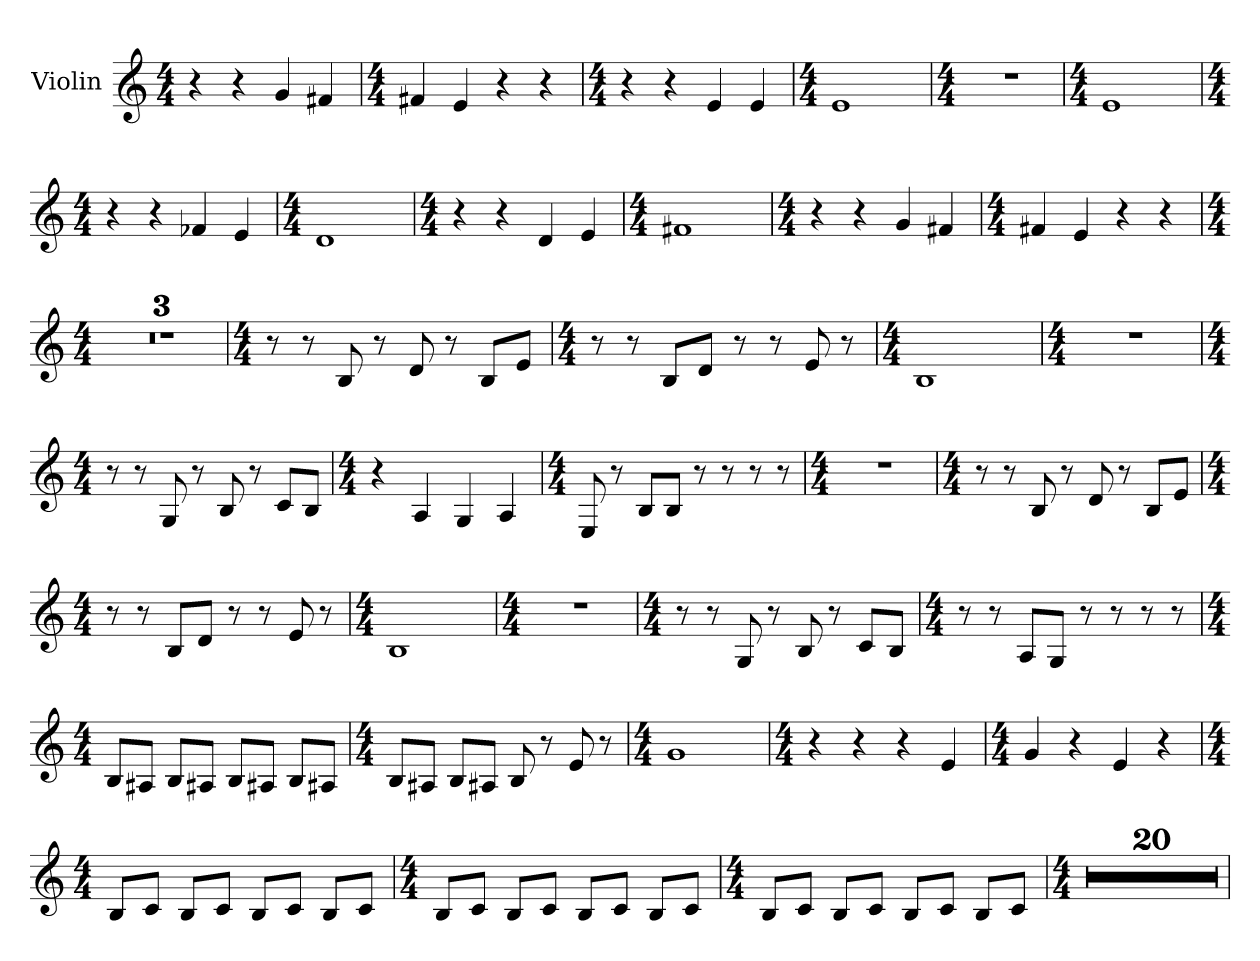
**kern
*part1
*staff1
*I"Violin
*I'Vln
*M4/4
=
4r
4r
4g
4f#X
=
*M4/4
4f#X
4e
4r
4r
=
*M4/4
4r
4r
4e
4e
=
*M4/4
1e
=
*M4/4
1r
=
*M4/4
1e
=
*M4/4
4r
4r
4f-X
4e
=
*M4/4
1d
=
*M4/4
4r
4r
4d
4e
=
*M4/4
1f#X
=
*M4/4
4r
4r
4g
4f#X
=
*M4/4
4f#X
4e
4r
4r
=
*M4/4
1r
=
*M4/4
1r
=
*M4/4
1r
=
*M4/4
8r
8r
8B
8r
8d
8r
8BL
8eJ
=
*M4/4
8r
8r
8BL
8dJ
8r
8r
8e
8r
=
*M4/4
1B
=
*M4/4
1r
=
*M4/4
8r
8r
8G
8r
8B
8r
8cL
8BJ
=
*M4/4
4r
4A
4G
4A
=
*M4/4
8E
8r
8BL
8BJ
8r
8r
8r
8r
=
*M4/4
1r
=
*M4/4
8r
8r
8B
8r
8d
8r
8BL
8eJ
=
*M4/4
8r
8r
8BL
8dJ
8r
8r
8e
8r
=
*M4/4
1B
=
*M4/4
1r
=
*M4/4
8r
8r
8G
8r
8B
8r
8cL
8BJ
=
*M4/4
8r
8r
8AL
8GJ
8r
8r
8r
8r
=
*M4/4
8BL
8A#XJ
8BL
8A#XJ
8BL
8A#XJ
8BL
8A#XJ
=
*M4/4
8BL
8A#XJ
8BL
8A#XJ
8B
8r
8e
8r
=
*M4/4
1g
=
*M4/4
4r
4r
4r
4e
=
*M4/4
4g
4r
4e
4r
=
*M4/4
8BL
8cJ
8BL
8cJ
8BL
8cJ
8BL
8cJ
=
*M4/4
8BL
8cJ
8BL
8cJ
8BL
8cJ
8BL
8cJ
=
*M4/4
8BL
8cJ
8BL
8cJ
8BL
8cJ
8BL
8cJ
=
*M4/4
1r
=
*M4/4
1r
=
*M4/4
1r
=
*M4/4
1r
=
*M4/4
1r
=
*M4/4
1r
=
*M4/4
1r
=
*M4/4
1r
=
*M4/4
1r
=
*M4/4
1r
=
*M4/4
1r
=
*M4/4
1r
=
*M4/4
1r
=
*M4/4
1r
=
*M4/4
1r
=
*M4/4
1r
=
*M4/4
1r
=
*M4/4
1r
=
*M4/4
1r
=
*M4/4
1r
=
*-
